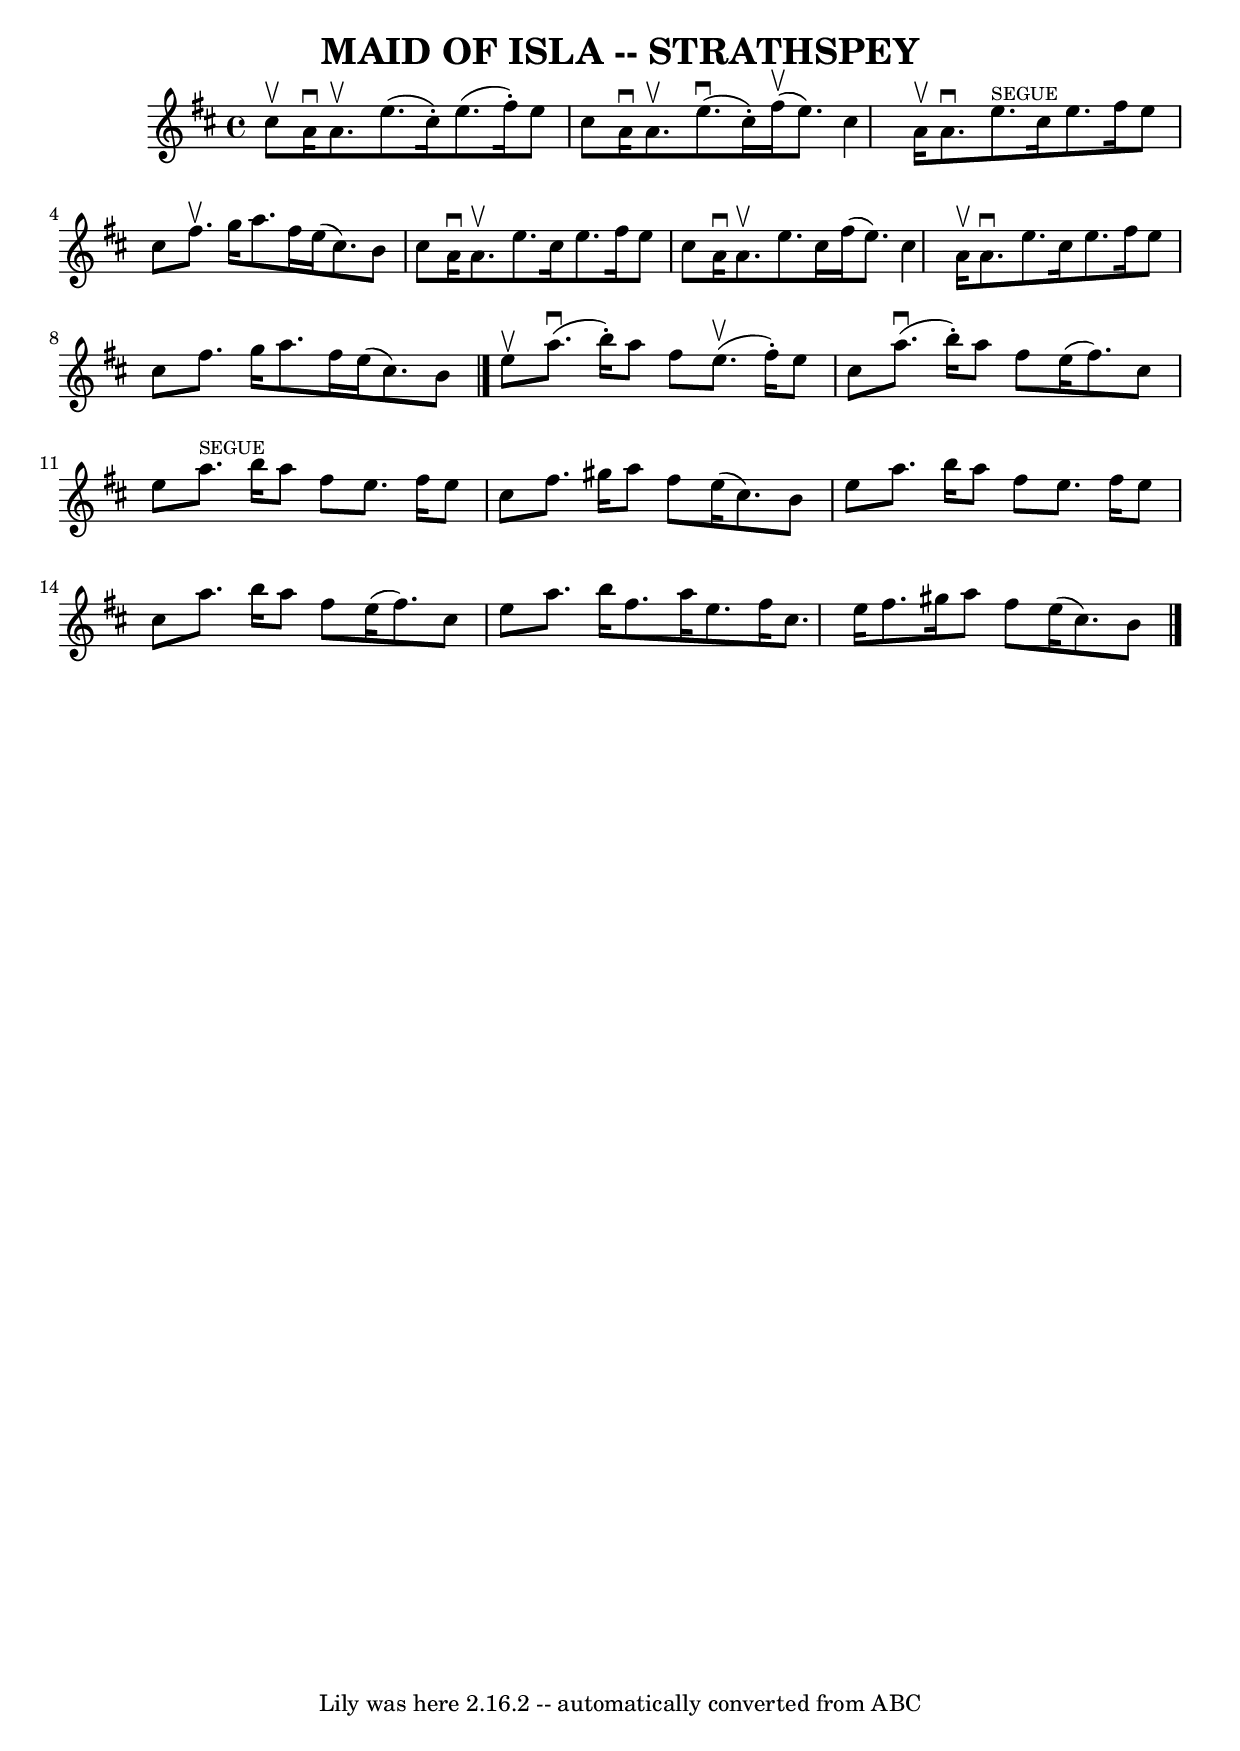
\version "2.16.2"
\include "Mammoth.ily"
\header {
  %% book = "Ryan's Mammoth Collection of Fiddle Tunes"
  crossRefNumber = "1"
  footnotes = ""
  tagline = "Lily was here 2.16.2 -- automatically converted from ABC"
  title = "MAID OF ISLA -- STRATHSPEY"

}
voicedefault =  {


  \override Staff.TimeSignature #'style = #'C
  \time 4/4 
  \key a \mixolydian
  cis''8^\upbow       |
  a'16^\downbow  
  a'8.^\upbow e''8. (cis''16 -.) e''8. (fis''16 -.) e''8    
  cis''8    |
  a'16^\downbow a'8.^\upbow e''8. (^\downbow   
  cis''16 -.) fis''16 (^\upbow e''8.) cis''4        |
  a'16^\upbow a'8.^\downbow e''8.^\segue cis''16 e''8. fis''16    
  e''8 cis''8    |
  fis''8.^\upbow g''16 a''8. fis''16    
  e''16 (cis''8.) b'8 cis''8    |
  |
  a'16^\downbow 
  a'8.^\upbow e''8. cis''16 e''8. fis''16 e''8 cis''8    
  |
  a'16^\downbow a'8.^\upbow e''8. cis''16 fis''16 (
  e''8.) cis''4        |
  a'16^\upbow a'8.^\downbow e''8.    
  cis''16 e''8. fis''16 e''8 cis''8    |
  fis''8. g''16    
  a''8. fis''16 e''16 (cis''8.) b'8    \bar "|." e''8^\upbow   
  |
  a''8. (^\downbow b''16 -.) a''8 fis''8 e''8. 
  (^\upbow fis''16 -.) e''8 cis''8    |
  a''8. (^\downbow   
  b''16 -.) a''8 fis''8 e''16 (fis''8.) cis''8 e''8        
  |
  a''8.^\segue b''16 a''8 fis''8 e''8. fis''16    
  e''8 cis''8    |
  fis''8. gis''16 a''8 fis''8 e''16 (
  cis''8.) b'8 e''8    |
  |
  a''8. b''16 a''8    
  fis''8 e''8. fis''16 e''8 cis''8    |
  a''8. b''16    
  a''8 fis''8 e''16 (fis''8.) cis''8 e''8        |
  
  a''8. b''16 fis''8. a''16 e''8. fis''16 cis''8. e''16    
  |
  fis''8. gis''16 a''8 fis''8 e''16 (cis''8.) b'8  
  \bar "|."   

}

\score{
  <<

    \context Staff="default"
    {
      \voicedefault 
      
    }

  >>
  \layout {
    
  }
  \midi {
  }

}
